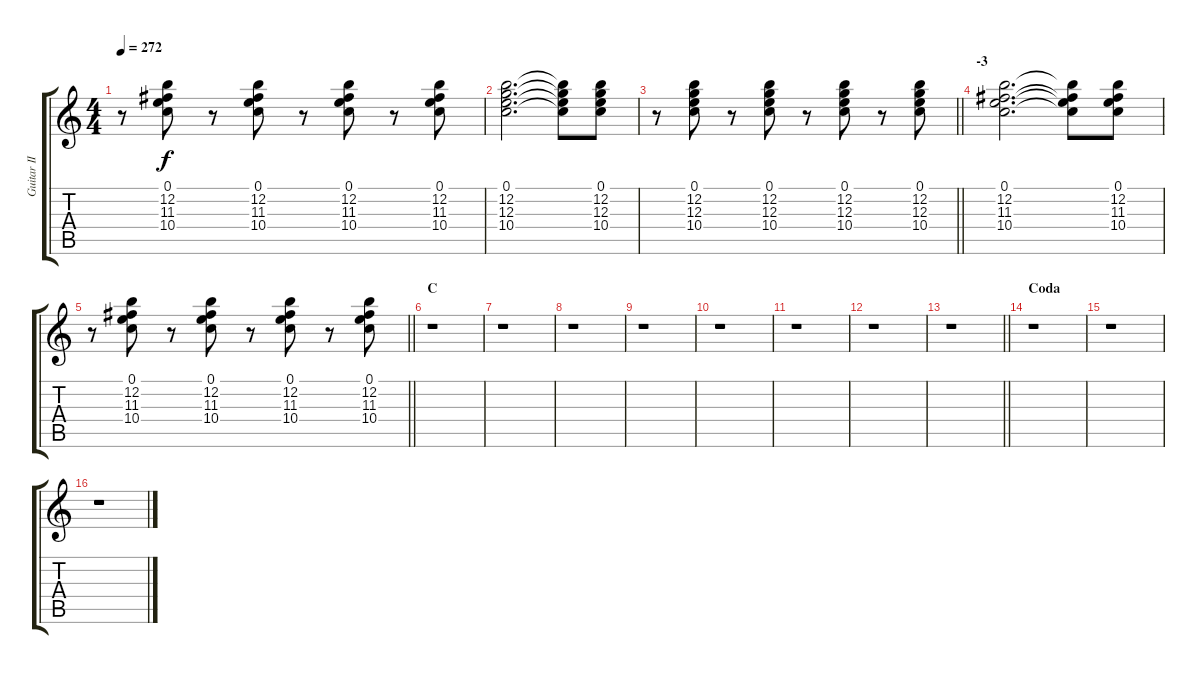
\track ("Guitar II" "Guitar II") {instrument distortionguitar}
\staff {score tabs}
\tuning (E4 B3 G3 D3 A2 E2) {hide}
\ts (4 4)
\tempo 272
\clef g2
\ks c
r.8{dy f} (0.1 12.2 11.3 10.4).8 r.8 (0.1 12.2 11.3 10.4).8 r.8 (0.1 12.2 11.3 10.4).8 r.8 (0.1 12.2 11.3 10.4).8 |
(0.1 12.2 12.3 10.4).2{d} (0.1{t} 12.2{t} 12.3{t} 10.4{t}).8 (0.1 12.2 12.3 10.4).8 |
\barLineRight lightlight
r.8 (0.1 12.2 12.3 10.4).8 r.8 (0.1 12.2 12.3 10.4).8 r.8 (0.1 12.2 12.3 10.4).8 r.8 (0.1 12.2 12.3 10.4).8 |
\section ("" "-3")
(0.1 12.2 11.3 10.4).2{d} (0.1{t} 12.2{t} 11.3{t} 10.4{t}).8 (0.1 12.2 11.3 10.4).8 |
\barLineRight lightlight
r.8 (0.1 12.2 11.3 10.4).8 r.8 (0.1 12.2 11.3 10.4).8 r.8 (0.1 12.2 11.3 10.4).8 r.8 (0.1 12.2 11.3 10.4).8 |
\section ("" "C")
r.1 |
r.1 |
r.1 |
r.1 |
r.1 |
r.1 |
r.1 |
\barLineRight lightlight
r.1 |
\section ("" "Coda")
r.1 |
r.1 |
r.1
